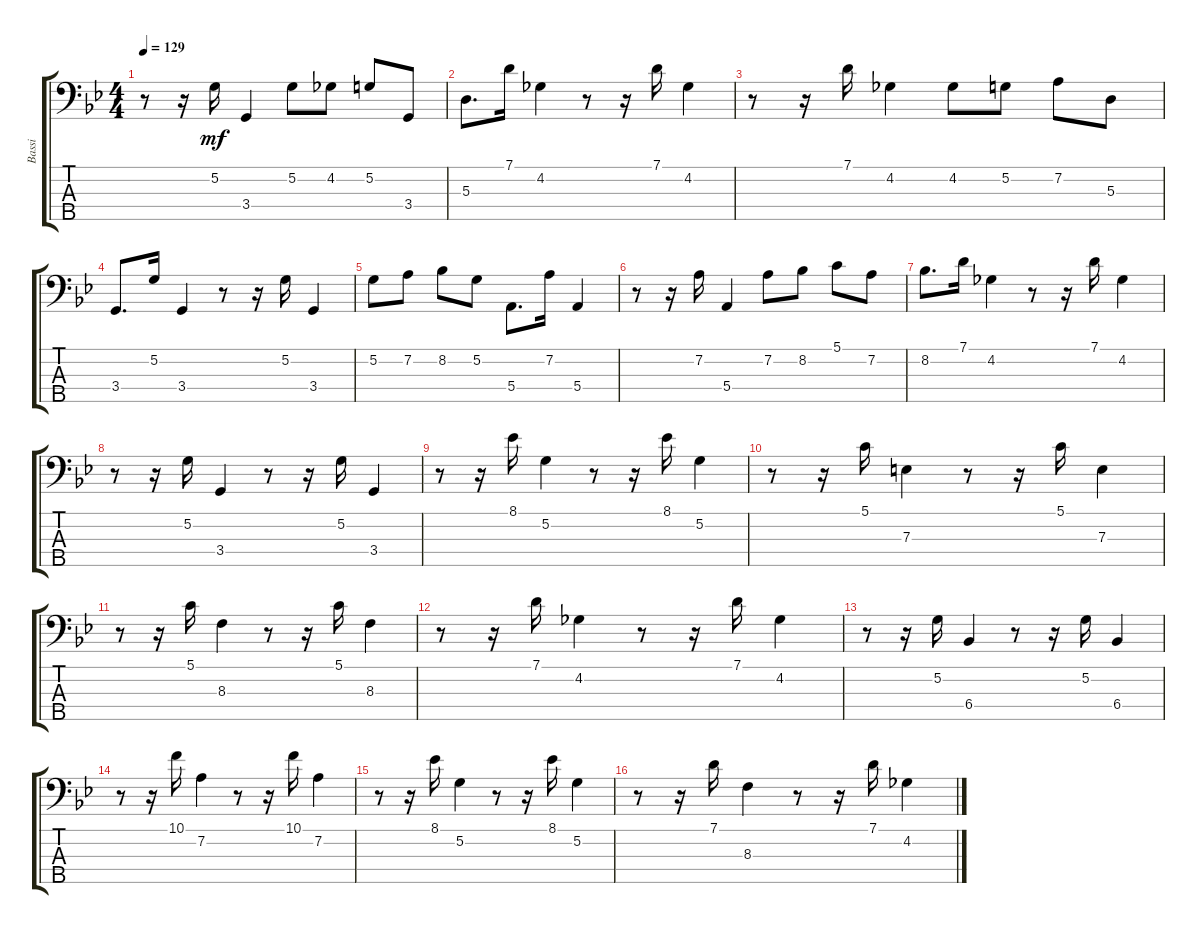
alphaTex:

\track ("Bassi" "Bassi") {instrument contrabass}
\staff {score tabs}
\tuning (G2 D2 A1 E1 B0) {hide}
\ts (4 4)
\tempo 129
\clef f4
\ks bb
r.8{dy mf} r.16 5.2.16 3.4.4 5.2.8 4.2.8 5.2.8 3.4.8 |
5.3.8{d} 7.1.16 4.2.4 r.8 r.16 7.1.16 4.2.4 |
r.8 r.16 7.1.16 4.2.4 4.2.8 5.2.8 7.2.8 5.3.8 |
3.4.8{d} 5.2.16 3.4.4 r.8 r.16 5.2.16 3.4.4 |
5.2.8 7.2.8 8.2.8 5.2.8 5.4.8{d} 7.2.16 5.4.4 |
r.8 r.16 7.2.16 5.4.4 7.2.8 8.2.8 5.1.8 7.2.8 |
8.2.8{d} 7.1.16 4.2.4 r.8 r.16 7.1.16 4.2.4 |
r.8 r.16 5.2.16 3.4.4 r.8 r.16 5.2.16 3.4.4 |
r.8 r.16 8.1.16 5.2.4 r.8 r.16 8.1.16 5.2.4 |
r.8 r.16 5.1.16 7.3.4 r.8 r.16 5.1.16 7.3.4 |
r.8 r.16 5.1.16 8.3.4 r.8 r.16 5.1.16 8.3.4 |
r.8 r.16 7.1.16 4.2.4 r.8 r.16 7.1.16 4.2.4 |
r.8 r.16 5.2.16 6.4.4 r.8 r.16 5.2.16 6.4.4 |
r.8 r.16 10.1.16 7.2.4 r.8 r.16 10.1.16 7.2.4 |
r.8 r.16 8.1.16 5.2.4 r.8 r.16 8.1.16 5.2.4 |
r.8 r.16 7.1.16 8.3.4 r.8 r.16 7.1.16 4.2.4
